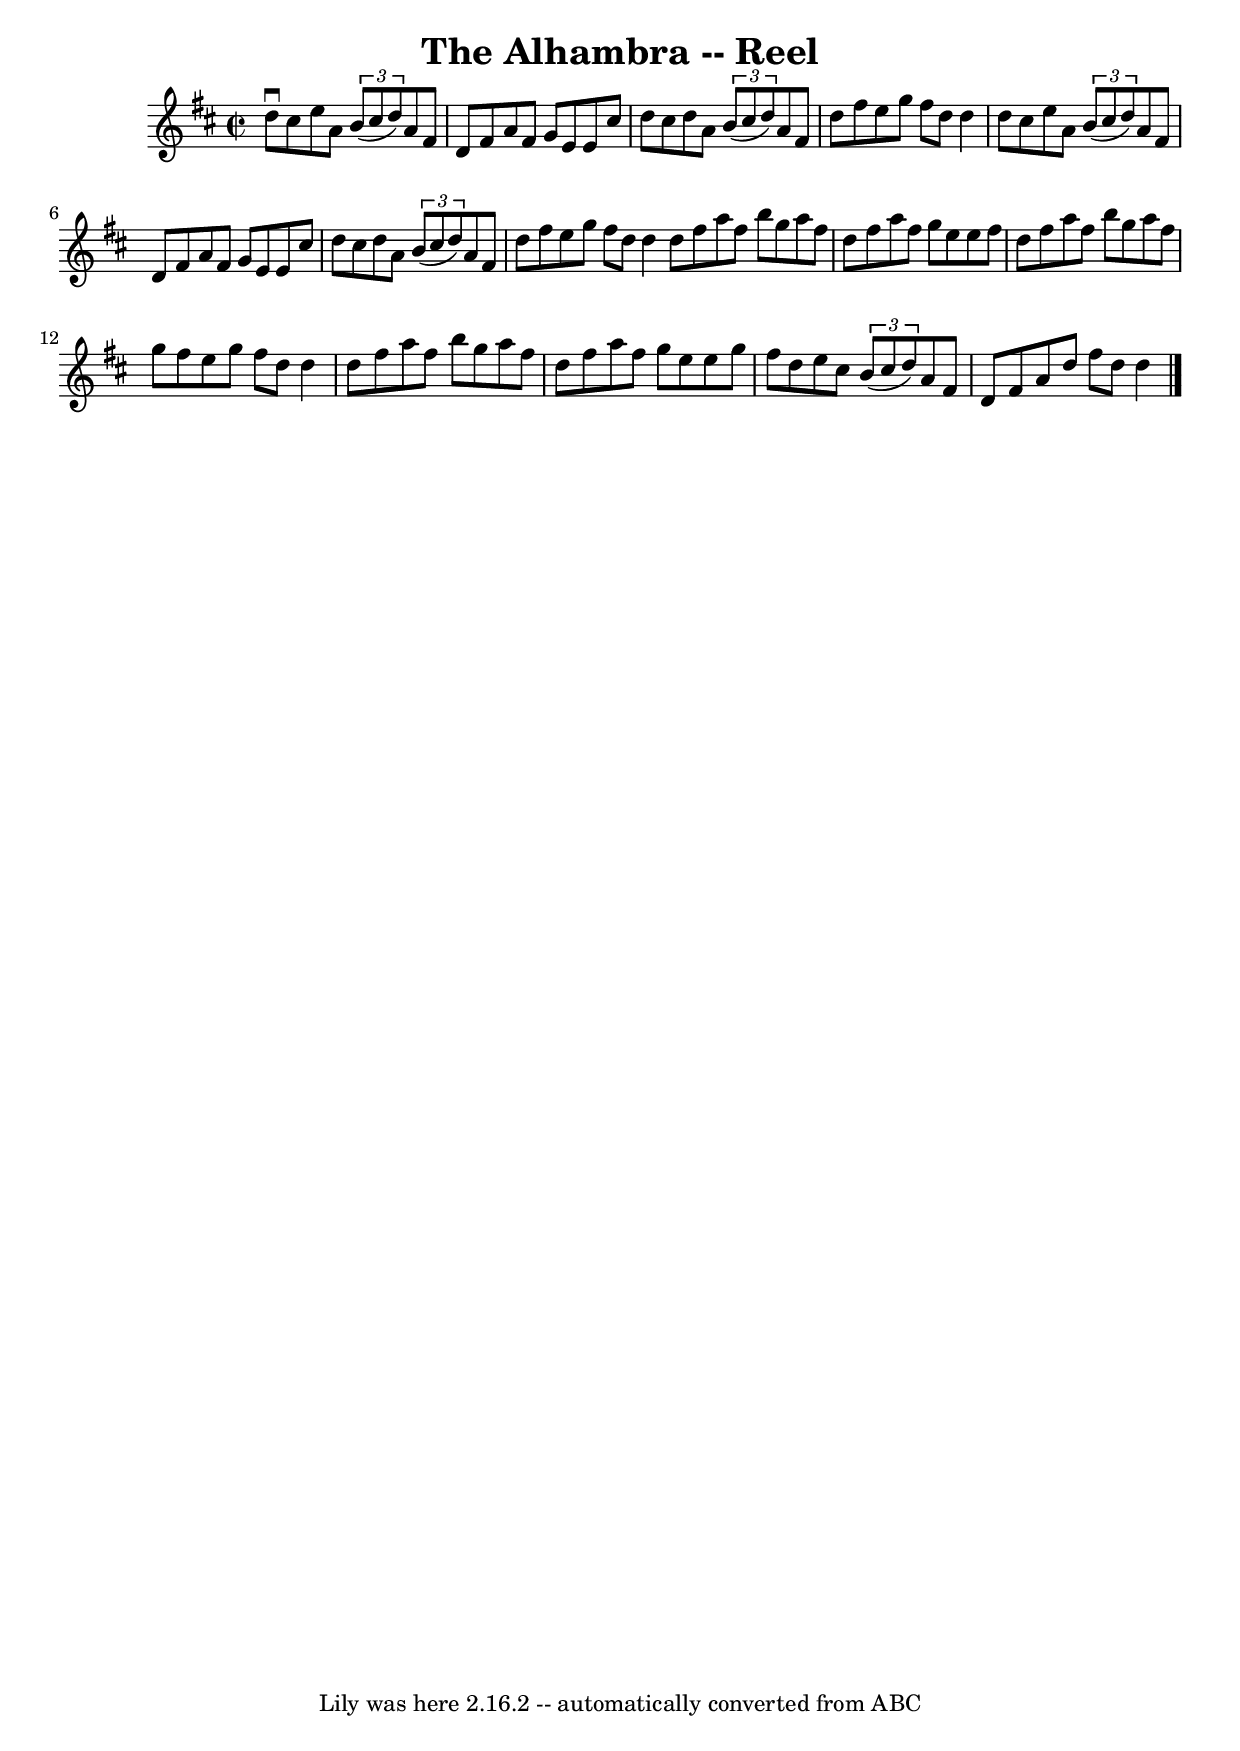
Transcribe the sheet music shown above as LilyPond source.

\version "2.16.2"
\include "Mammoth.ily"
\header {
  %% book = "Ryan's Mammoth Collection"
  crossRefNumber = "1"
  footnotes = "\\\\165"
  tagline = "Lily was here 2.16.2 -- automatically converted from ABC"
  title = "The Alhambra -- Reel"

}
voicedefault =  {


  \override Staff.TimeSignature #'style = #'C
  \time 2/2 
  \key d \major
  d''8^\downbow cis''8 e''8 a'8    
  \times 2/3 { b'8 (cis''8 d''8)  	     } a'8 fis'8     |
  d'8       fis'8 a'8 fis'8 g'8 e'8 e'8 cis''8     |
  d''8    
  cis''8 d''8 a'8    \times 2/3 { b'8 (cis''8 d''8) 
				} a'8       fis'8     |
  d''8 fis''8 e''8 g''8 fis''8 d''8 d''4     |
  d''8 cis''8 e''8 a'8    \times 2/3 { b'8 (cis''8    
				       d''8)  				     } a'8 fis'8     |
  d'8 fis'8 a'8 fis'8 g'8       e'8 e'8 cis''8     |
  d''8 cis''8 d''8 a'8    
  \times 2/3 { b'8 (cis''8 d''8)  	     } a'8 fis'8     |
  d''8      fis''8 e''8 g''8 fis''8 d''8 d''4    \bar " |." d''8       fis''8 a''8 fis''8 b''8 g''8 a''8 fis''8     |
  d''8      fis''8 a''8 fis''8 g''8 e''8 e''8 fis''8     |
  d''8     fis''8 a''8 fis''8 b''8 g''8 a''8 fis''8     |
  g''8    fis''8 e''8 g''8 fis''8 d''8 d''4     |
  d''8       fis''8 a''8 fis''8 b''8 g''8 a''8 fis''8     |
  d''8      fis''8 a''8 fis''8 g''8 e''8 e''8 g''8     |
  fis''8  
  d''8 e''8 cis''8    \times 2/3 { b'8 (cis''8 d''8) 
				 } a'8      fis'8     |
  d'8 fis'8 a'8 d''8 fis''8 d''8 d''4     |
  \bar "|."   

}

\score{
  <<

    \context Staff="default"
    {
      \voicedefault 
      
    }

  >>
  \layout {
    
  }
  \midi {
  }

}
